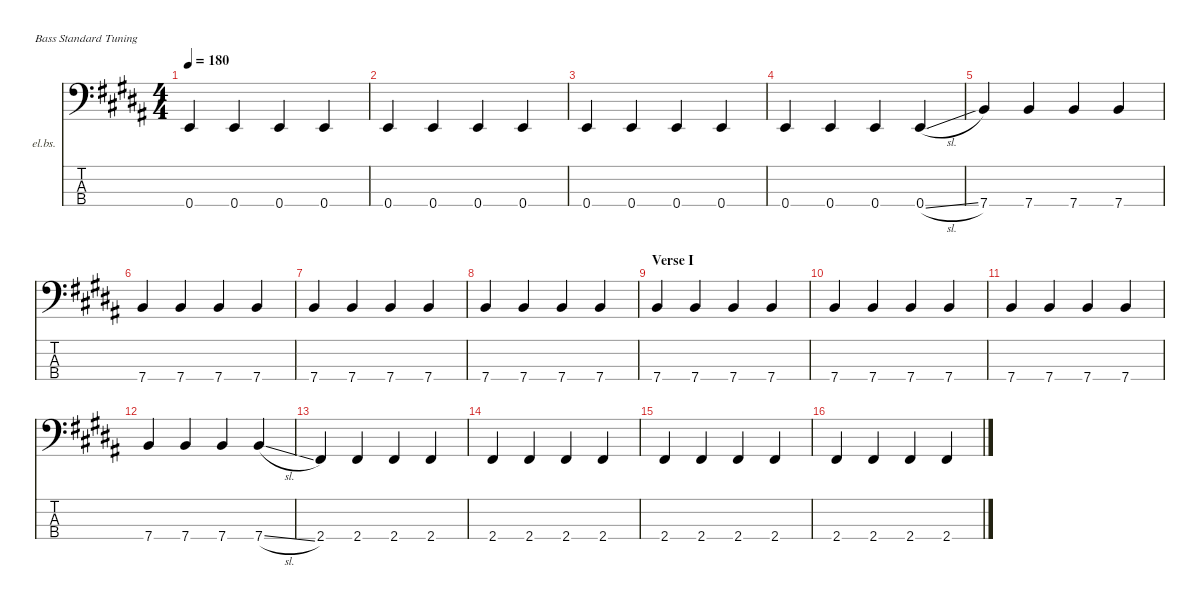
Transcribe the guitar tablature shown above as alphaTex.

\defaultSystemsLayout 4
\hideDynamics
\bracketExtendMode nobrackets
\firstSystemTrackNameOrientation horizontal
\otherSystemsTrackNameOrientation horizontal
\track ("Bass" "el.bs.") {instrument electricbassfinger}
\staff {score tabs}
\tuning (G2 D2 A1 E1)
\ts (4 4)
\tempo 180
\clef f4
\ks b
0.4.4{dy mf} 0.4.4 0.4.4 0.4.4 |
0.4.4 0.4.4 0.4.4 0.4.4 |
0.4.4 0.4.4 0.4.4 0.4.4 |
0.4.4 0.4.4 0.4.4 0.4{sl}.4 |
7.4.4 7.4.4 7.4.4 7.4.4 |
7.4.4 7.4.4 7.4.4 7.4.4 |
7.4.4 7.4.4 7.4.4 7.4.4 |
7.4.4 7.4.4 7.4.4 7.4.4 |
\section ("" "Verse I")
7.4.4 7.4.4 7.4.4 7.4.4 |
7.4.4 7.4.4 7.4.4 7.4.4 |
7.4.4 7.4.4 7.4.4 7.4.4 |
7.4.4 7.4.4 7.4.4 7.4{sl}.4 |
2.4.4 2.4.4 2.4.4 2.4.4 |
2.4.4 2.4.4 2.4.4 2.4.4 |
2.4.4 2.4.4 2.4.4 2.4.4 |
2.4.4 2.4.4 2.4.4 2.4{sl}.4
